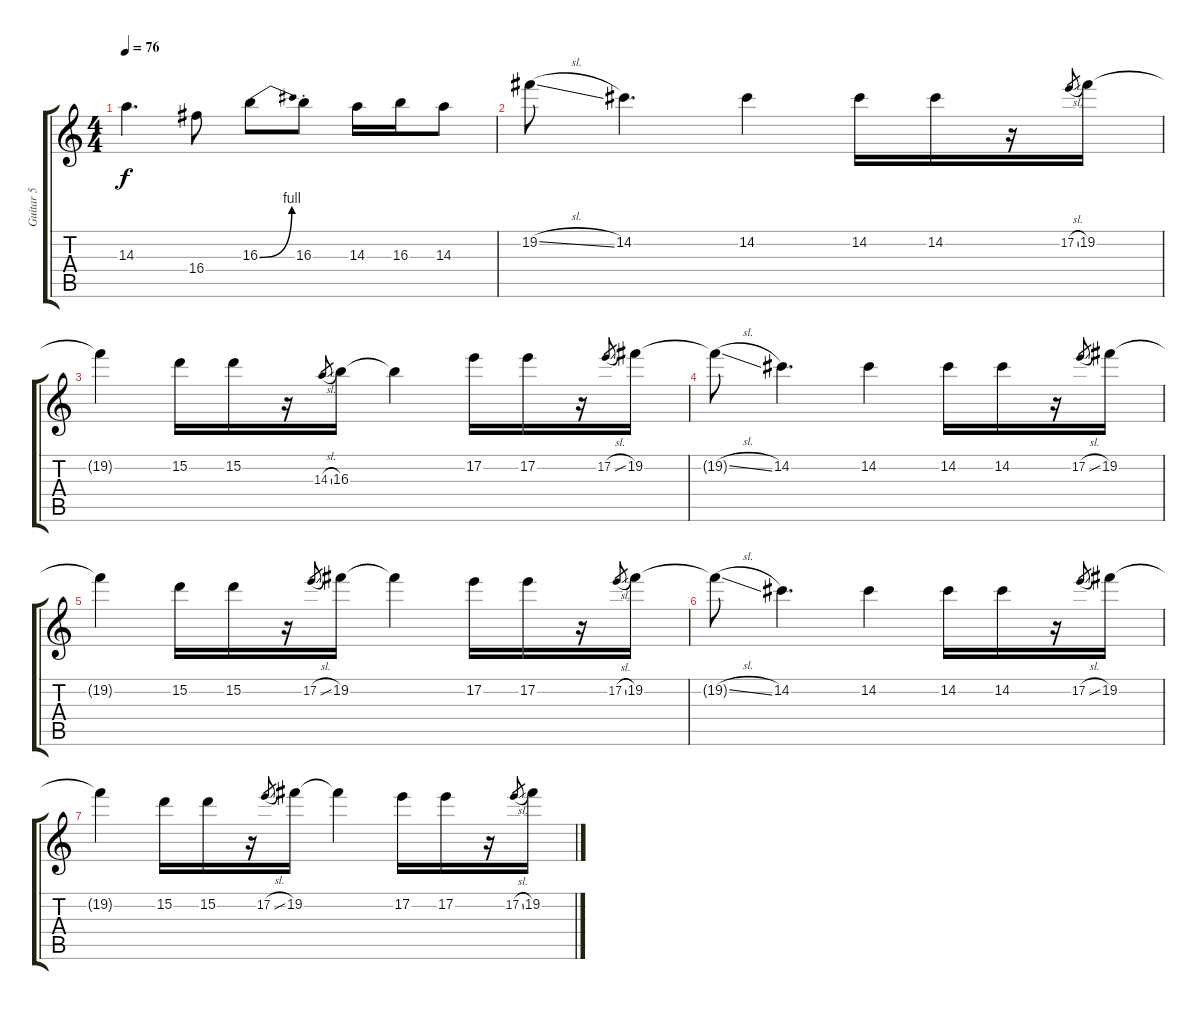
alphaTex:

\track ("Guitar 5" "Guitar 5") {instrument distortionguitar}
\staff {score tabs}
\tuning (E4 B3 G3 D3 A2 D2) {hide}
\ts (4 4)
\tempo 76
\clef g2
\ks c
14.3{t}.4{d dy f} 16.4.8 16.3{be (bend 0 0 60 4)}.8 16.3{st}.8 14.3.16 16.3.16 14.3.8 |
19.2{sl}.8 14.2.4{d} 14.2.4 14.2.16 14.2.16 r.16 17.2{sl}.8{gr} 19.2.16 |
19.2{t}.4 15.2.16 15.2.16 r.16 14.3{sl}.8{gr} 16.3.16 16.3{t}.4 17.2.16 17.2.16 r.16 17.2{sl}.8{gr} 19.2.16 |
19.2{sl t}.8 14.2.4{d} 14.2.4 14.2.16 14.2.16 r.16 17.2{sl}.8{gr} 19.2.16 |
19.2{t}.4 15.2.16 15.2.16 r.16 17.2{sl}.8{gr} 19.2.16 19.2{t}.4 17.2.16 17.2.16 r.16 17.2{sl}.8{gr} 19.2.16 |
19.2{sl t}.8 14.2.4{d} 14.2.4 14.2.16 14.2.16 r.16 17.2{sl}.8{gr} 19.2.16 |
19.2{t}.4 15.2.16 15.2.16 r.16 17.2{sl}.8{gr} 19.2.16 19.2{t}.4 17.2.16 17.2.16 r.16 17.2{sl}.8{gr} 19.2.16
